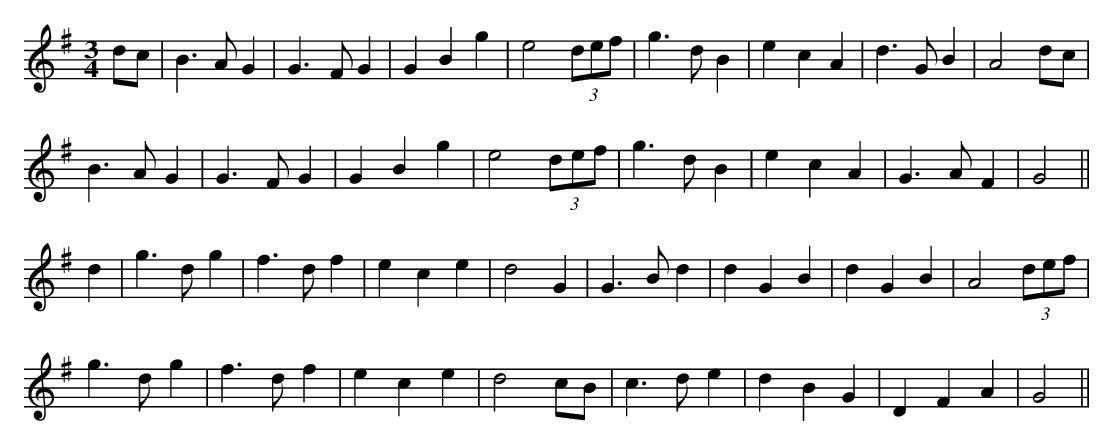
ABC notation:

X:1
M:3/4
K:G
dc|B3 A G2|G3 F G2|G2 B2 g2|e4 (3def|g3 d B2|e2 c2 A2|d3 G B2|A4 dc|
B3 A G2|G3 F G2|G2 B2 g2|e4 (3def|g3 d B2|e2 c2 A2|G3 A F2|G4||
d2|g3 d g2|f3 d f2|e2 c2 e2|d4 G2|G3 B d2|d2 G2 B2|d2 G2 B2|A4 (3def|
g3 d g2|f3 d f2|e2 c2 e2|d4 cB|c3 d e2|d2 B2 G2|D2 F2 A2|G4||
